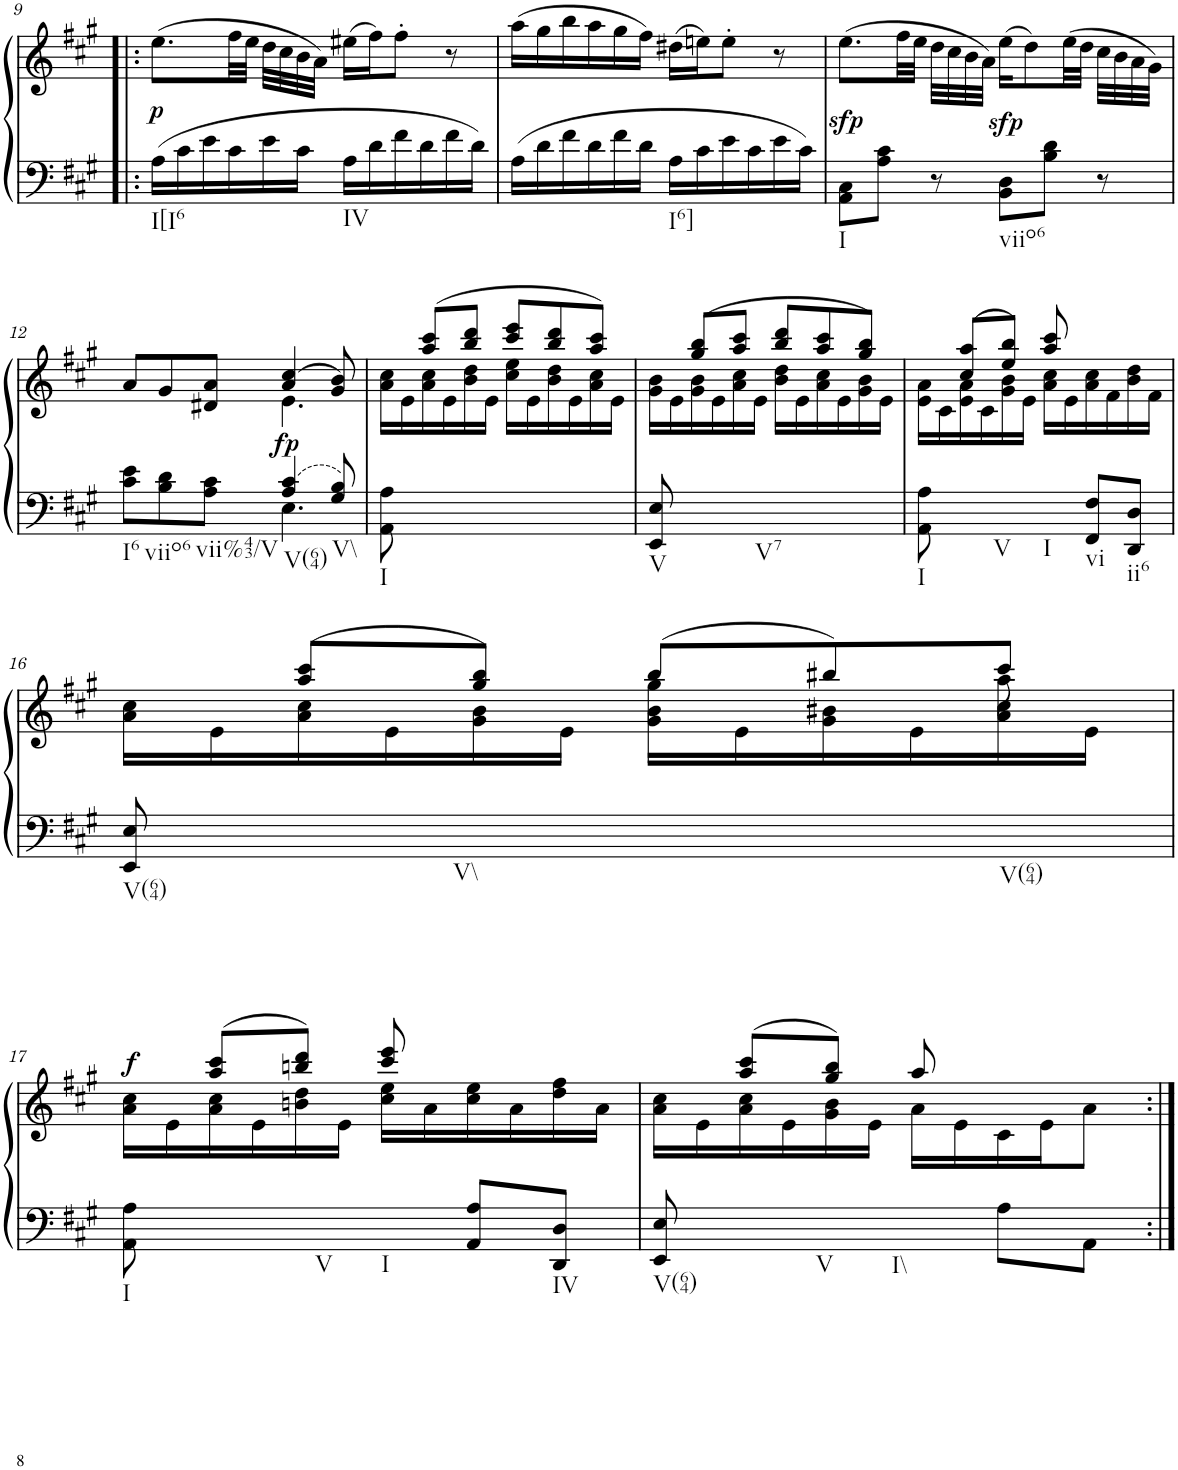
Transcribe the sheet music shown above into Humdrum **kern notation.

**kern	**kern	**dynam
*part1	*part1	*part1
*staff2	*staff1	*staff1/2
*I"Piano	*	*
*I'Pno.	*	*
!!LO:PB:g=z
*clefF4	*clefG2	*
*k[f#c#g#]	*k[f#c#g#]	*
*M6/8	*M6/8	*
=9!|:	=9!|:	=9!|:
!LO:TX:b:t=I[I6	!	!
!	!	!LO:DY:b
16A\LL	(8.ee\L	p
16c#\	.	.
16e\	.	.
16c#\	32ff#\LL	.
.	32ee\JJJ	.
16e\	32dd\LLL	.
.	32cc#\	.
16c#\JJ	32b\	.
.	32a\JJJ)	.
!LO:TX:b:t=IV	!	!
16A\LL	(16ee#X\LL	.
16d\	16ff#\J)	.
16f#\	8ff#'\J	.
16d\	.	.
16f#\	8r	.
16d\JJ	.	.
=10	=10	=10
16A\LL	(16aa\LL	.
16d\	16gg#\	.
16f#\	16bb\	.
16d\	16aa\	.
16f#\	16gg#\	.
16d\JJ	16ff#\JJ)	.
!LO:TX:b:t=I6]	!	!
16A\LL	(16dd#X\LL	.
16c#\	16een\J)	.
16e\	8ee'\J	.
16c#\	.	.
16e\	8r	.
16c#\JJ	.	.
=11	=11	=11
!LO:TX:b:t=I	!	!
!	!	!LO:DY:b
8AA\ 8C#\L	(8.ee\L	sfp
8A\ 8c#\J	.	.
.	32ff#\LL	.
.	32ee\JJJ	.
8r	32dd\LLL	.
.	32cc#\	.
.	32b\	.
.	32a\JJJ)	.
!LO:TX:b:t=viio6	!	!
!	!	!LO:DY:b
8BB\ 8D\L	(16ee\KL	sfp
.	8dd\)	.
8B\ 8d\J	.	.
.	(32ee\LL	.
.	32dd\JJJ	.
8r	32cc#\LLL	.
.	32b\	.
.	32a\	.
.	32g#\JJJ)	.
!!LO:LB:g=z
=12	=12	=12
*^	*^	*
!LO:TX:b:t=I6	!	!	!	!
8c#\ 8e\L	4.ryy	8a/L	4.ryy	.
!LO:TX:b:t=viio6	!	!	!	!
8B\ 8d\	.	8g#/	.	.
!LO:TX:b:t=vii%43/V	!	!	!	!
8A\ 8c#\J	.	8d#X/ 8a/J	.	.
!LO:TX:b:t=V(64)	!	!	!	!
!	!	!	!	!LO:DY:a=2
4A/ 4c#/	4.E\	(4a/ 4cc#/	4.e\	fp
!LO:TX:b:t=V\\	!	!	!	!
8G#/ 8B/	.	8g#/ 8b/)	.	.
*v	*v	*	*	*
=13	=13	=13	=13
!LO:TX:b:t=I	!	!	!
8AA\ 8A\	8ryy	16a\ 16cc#\LL	.
.	.	16e\	.
8ryy	(8aa/ 8ccc#/L	16a\ 16cc#\	.
.	.	16e\	.
2ryy	8bb/ 8ddd/J	16b\ 16dd\	.
.	.	16e\JJ	.
.	8ccc#/ 8eee/L	16cc#\ 16ee\LL	.
.	.	16e\	.
.	8bb/ 8ddd/	16b\ 16dd\	.
.	.	16e\	.
.	8aa/ 8ccc#/J)	16a\ 16cc#\	.
.	.	16e\JJ	.
=14	=14	=14	=14
!LO:TX:b:t=V	!	!	!
8EE/ 8E/	8ryy	16g#\ 16b\LL	.
.	.	16e\	.
8ryy	(8gg#/ 8bb/L	16g#\ 16b\	.
.	.	16e\	.
!LO:TX:b:t=V7	!	!	!
2ryy	8aa/ 8ccc#/J	16a\ 16cc#\	.
.	.	16e\JJ	.
.	8bb/ 8ddd/L	16b\ 16dd\LL	.
.	.	16e\	.
.	8aa/ 8ccc#/	16a\ 16cc#\	.
.	.	16e\	.
.	8gg#/ 8bb/J)	16g#\ 16b\	.
.	.	16e\JJ	.
=15	=15	=15	=15
!LO:TX:b:t=I	!	!	!
8AA\ 8A\	8ryy	16e\ 16a\LL	.
.	.	16c#\	.
8ryy	(8cc#/ 8aa/L	16e\ 16a\	.
.	.	16c#\	.
!LO:TX:b:t=V	!	!	!
8ryy	8ee/ 8bb/J)	16g#\ 16b\	.
.	.	16e\JJ	.
!LO:TX:b:t=I	!	!	!
8ryy	8aa/ 8ccc#/	16a\ 16cc#\LL	.
.	.	16e\	.
!LO:TX:b:t=vi	!	!	!
8FF#/ 8F#/L	4ryy	16a\ 16cc#\	.
.	.	16f#\	.
!LO:TX:b:t=ii6	!	!	!
8DD/ 8D/J	.	16b\ 16dd\	.
.	.	16f#\JJ	.
!!LO:LB:g=z
=16	=16	=16	=16
*	*	*^	*
!LO:TX:b:t=V(64)	!	!	!	!
8EE/ 8E/	8ryy	4.ryy	16a\ 16cc#\LL	.
.	.	.	16e\	.
8ryy	(8aa/ 8ccc#/L	.	16a\ 16cc#\	.
.	.	.	16e\	.
!LO:TX:b:t=V\\	!	!	!	!
!LO:TX:b:t=V(64)	!	!	!	!
2ryy	8gg#/ 8bb/J)	.	16g#\ 16b\	.
.	.	.	16e\JJ	.
.	(8bb/L	4gg#\	16g#\ 16b\LL	.
.	.	.	16e\	.
.	8bb#X/)	.	16g#\ 16b#X\	.
.	.	.	16e\	.
.	8ccc#/J	8aa\	16a\ 16cc#\	.
.	.	.	16e\JJ	.
!!LO:LB:g=z
=17	=17	=17	=17	=17
!LO:TX:b:t=I	!	!	!	!
!	!	!	!	!LO:DY:a
*	*	*v	*v	*
8AA\ 8A\	8ryy	16a\ 16cc#\LL	f
.	.	16e\	.
8ryy	(8aa/ 8ccc#/L	16a\ 16cc#\	.
.	.	16e\	.
!LO:TX:b:t=V	!	!	!
8ryy	8bbn/ 8ddd/J)	16bn\ 16dd\	.
.	.	16e\JJ	.
!LO:TX:b:t=I	!	!	!
8ryy	8ccc#/ 8eee/	16cc#\ 16ee\LL	.
.	.	16a\	.
8AA/ 8A/L	4ryy	16cc#\ 16ee\	.
.	.	16a\	.
!LO:TX:b:t=IV	!	!	!
8DD/ 8D/J	.	16dd\ 16ff#\	.
.	.	16a\JJ	.
=18	=18	=18	=18
!LO:TX:b:t=V(64)	!	!	!
8EE/ 8E/	8ryy	16a\ 16cc#\LL	.
.	.	16e\	.
8ryy	(8aa/ 8ccc#/L	16a\ 16cc#\	.
.	.	16e\	.
!LO:TX:b:t=V	!	!	!
8ryy	8gg#/ 8bb/J)	16g#\ 16b\	.
.	.	16e\JJ	.
!LO:TX:b:t=I\\	!	!	!
8ryy	8aa/	16a\LL	.
.	.	16e\	.
8A\L	4ryy	16c#\	.
.	.	16e\J	.
8AA\J	.	8a\J	.
*	*v	*v	*
=:|!	=:|!	=:|!
*-	*-	*-
